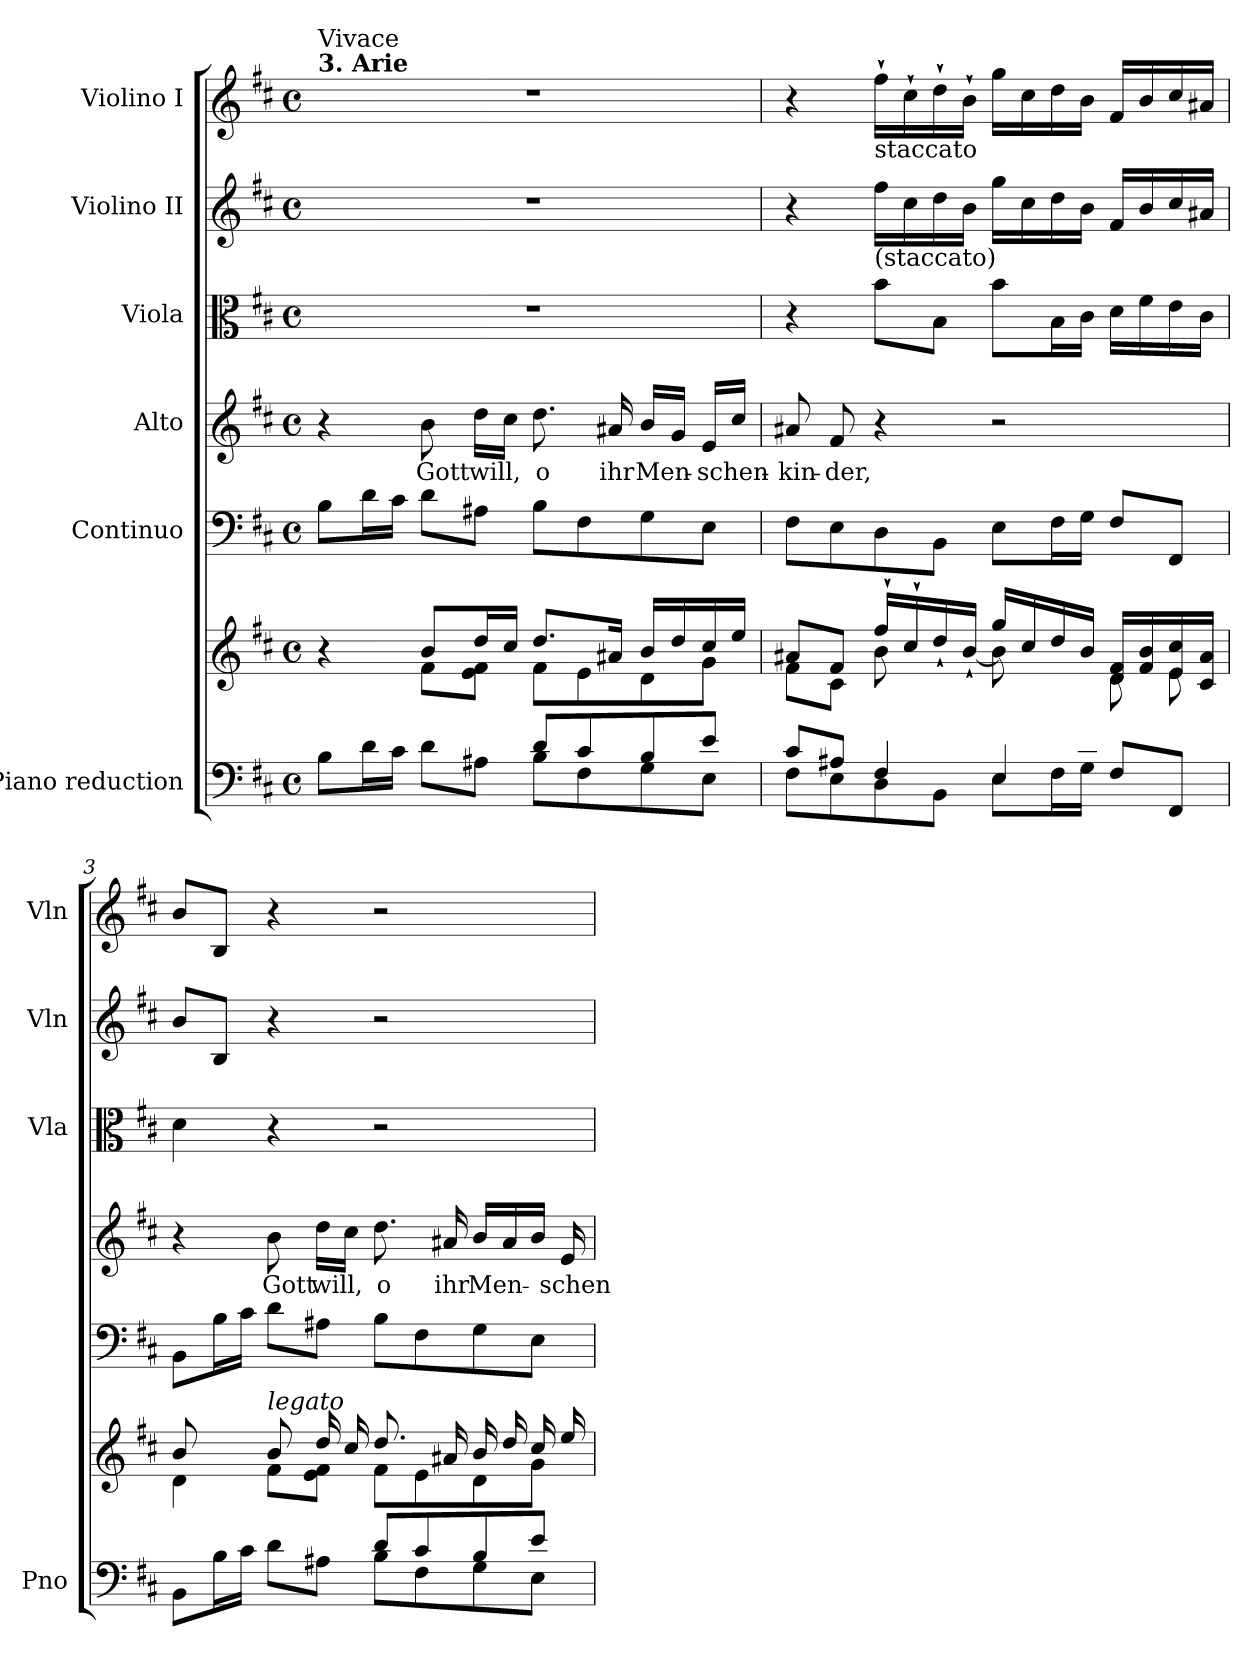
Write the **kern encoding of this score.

**kern	**kern	**kern	**kern	**text	**kern	**kern	**kern
*part6	*part6	*part5	*part4	*part4	*part3	*part2	*part1
*staff7	*staff6	*staff5	*staff4	*staff4	*staff3	*staff2	*staff1
*I"Piano reduction	*	*I"Continuo	*I"Alto	*	*I"Viola	*I"Violino II	*I"Violino I
*I'Pno	*	*	*	*	*I'Vla	*I'Vln	*I'Vln
*stria5	*stria5	*	*	*	*	*	*
*clefF4	*clefG2	*clefF4	*clefG2	*	*clefC3	*clefG2	*clefG2
*k[f#c#]	*k[f#c#]	*k[f#c#]	*k[f#c#]	*	*k[f#c#]	*k[f#c#]	*k[f#c#]
*M4/4	*M4/4	*M4/4	*M4/4	*	*M4/4	*M4/4	*M4/4
*met(c)	*met(c)	*met(c)	*met(c)	*	*met(c)	*met(c)	*met(c)
=1	=1	=1	=1	=1	=1	=1	=1
*^	*^	*	*	*	*	*	*
!	!	!	!	!	!	!	!	!	!LO:TX:a:B:t=3. Arie
!	!	!	!	!	!	!	!	!	!LO:TX:a:t=Vivace
4ryy	8B\L	4r	4ryy	8B\L	4r	.	1r	1r	1r
.	16d\L	.	.	16d\L	.	.	.	.	.
.	16c#\JJ	.	.	16c#\JJ	.	.	.	.	.
!	!	!	!	!	!	!LO:LY:b	!	!	!
4ryy	8d\L	8b/L	8f#\L	8d\L	8b\	Gott	.	.	.
!	!	!	!	!	!	!LO:LY:b	!	!	!
.	8A#X\J	16dd/L	8e\ 8f#\J	8A#X\J	16dd\LL	will,	.	.	.
.	.	16cc#/JJ	.	.	16cc#\JJ	.	.	.	.
!	!	!	!	!	!	!LO:LY:b	!	!	!
8d/L	8B\L	8.dd/L	8f#\L	8B\L	8.dd\	o	.	.	.
8c#/	8F#\	.	8e\	8F#\	.	.	.	.	.
!	!	!	!	!	!	!LO:LY:b	!	!	!
.	.	16a#X/Jk	.	.	16a#X/	ihr	.	.	.
!	!	!	!	!	!	!LO:LY:b	!	!	!
8B/	8G\	16b/LL	8d\	8G\	16b/LL	Men-	.	.	.
.	.	16dd/	.	.	16g/JJ	.	.	.	.
!	!	!	!	!	!	!LO:LY:b	!	!	!
8e/J	8E\J	16cc#/	8g\J	8E\J	16e/LL	-schen-	.	.	.
.	.	16ee/JJ	.	.	16cc#/JJ	.	.	.	.
=2	=2	=2	=2	=2	=2	=2	=2	=2	=2
*	*^	*	*	*	*	*	*	*	*
!	!	!	!	!	!	!	!LO:LY:b	!	!	!
4.ryy	8c#/L	8F#\L	8a#X/L	8f#\L	8F#\L	8a#X/	-kin-	4r	4r	4r
!	!	!	!	!	!	!	!LO:LY:b	!	!	!
.	8A#X/J	8E\	8f#/J	8c#\J	8E\	8f#/	-der,	.	.	.
!	!	!	!	!	!	!	!	!	!	!LO:TX:b:t=staccato
!	!	!	!	!	!	!	!	!	!LO:TX:b:t=(staccato)	!
.	4F#/	8D\	16ff#`/LL	8b\L	8D\	4r	.	8b\L	16ff#\LL	16ff#`\LL
.	.	.	16cc#`/	.	.	.	.	.	16cc#\	16cc#`\
8B/J	.	8BB\J	16dd`/	8ryy	8BB\J	.	.	8B\J	16dd\	16dd`\
.	.	.	[<16b`/JJ	.	.	.	.	.	16b\JJ	16b`\JJ
8ryy	4E/	8E\L	16gg/LL	8b\L]	8E\L	2r	.	8b\L	16gg\LL	16gg\LL
.	.	.	16cc#/	.	.	.	.	.	16cc#\	16cc#\
16B/L	.	16F#\L	16dd/	8ryy	16F#\L	.	.	16B\L	16dd\	16dd\
16c#/JJ	.	16G\JJ	16b/JJ	.	16G\JJ	.	.	16c#\JJ	16b\JJ	16b\JJ
4ryy	8F#/L	4ryy	16d/ 16f#/LL	8d\L	8F#/L	.	.	16d\LL	16f#/LL	16f#/LL
.	.	.	16f#/ 16b/	.	.	.	.	16f#\	16b/	16b/
.	8FF#/J	.	16e/ 16cc#/	8e\J	8FF#/J	.	.	16e\	16cc#/	16cc#/
.	.	.	16c#/ 16a#/JJ	.	.	.	.	16c#\JJ	16a#X/JJ	16a#X/JJ
=3	=3	=3	=3	=3	=3	=3	=3	=3	=3	=3
8ryy	4ryy	8BB\L	8b/L	4d\	8BB\L	4r	.	4d\	8b/L	8b/L
8B/J	.	16B\L	8ryy	.	16B\L	.	.	.	8B/J	8B/J
.	.	16c#\JJ	.	.	16c#\JJ	.	.	.	.	.
!	!	!	!LO:TX:a:i:t=legato	!	!	!	!	!	!	!
!	!	!	!	!	!	!	!LO:LY:b	!	!	!
2.ryy	4ryy	8d\L	8b/L	8f#\L	8d\L	8b\	Gott	4r	4r	4r
!	!	!	!	!	!	!	!LO:LY:b	!	!	!
.	.	8A#X\J	16dd/L	8e\ 8f#\J	8A#X\J	16dd\LL	will,	.	.	.
.	.	.	16cc#/JJ	.	.	16cc#\JJ	.	.	.	.
!	!	!	!	!	!	!	!LO:LY:b	!	!	!
.	8d/L	8B\L	8.dd/L	8f#\L	8B\L	8.dd\	o	2r	2r	2r
.	8c#/	8F#\	.	8e\	8F#\	.	.	.	.	.
!	!	!	!	!	!	!	!LO:LY:b	!	!	!
.	.	.	16a#X/Jk	.	.	16a#X/	ihr	.	.	.
!	!	!	!	!	!	!	!LO:LY:b	!	!	!
.	8B/	8G\	16b/LL	8d\	8G\	16b/LL	Men-	.	.	.
.	.	.	16dd/	.	.	16a#/	.	.	.	.
.	8e/J	8E\J	16cc#/	8g\J	8E\J	16b/JJ	.	.	.	.
!	!	!	!	!	!	!	!LO:LY:b	!	!	!
.	.	.	16ee/JJ	.	.	16e/	-schen-	.	.	.
*v	*v	*v	*	*	*	*	*	*	*	*
*	*v	*v	*	*	*	*	*	*
=	=	=	=	=	=	=	=
*-	*-	*-	*-	*-	*-	*-	*-
